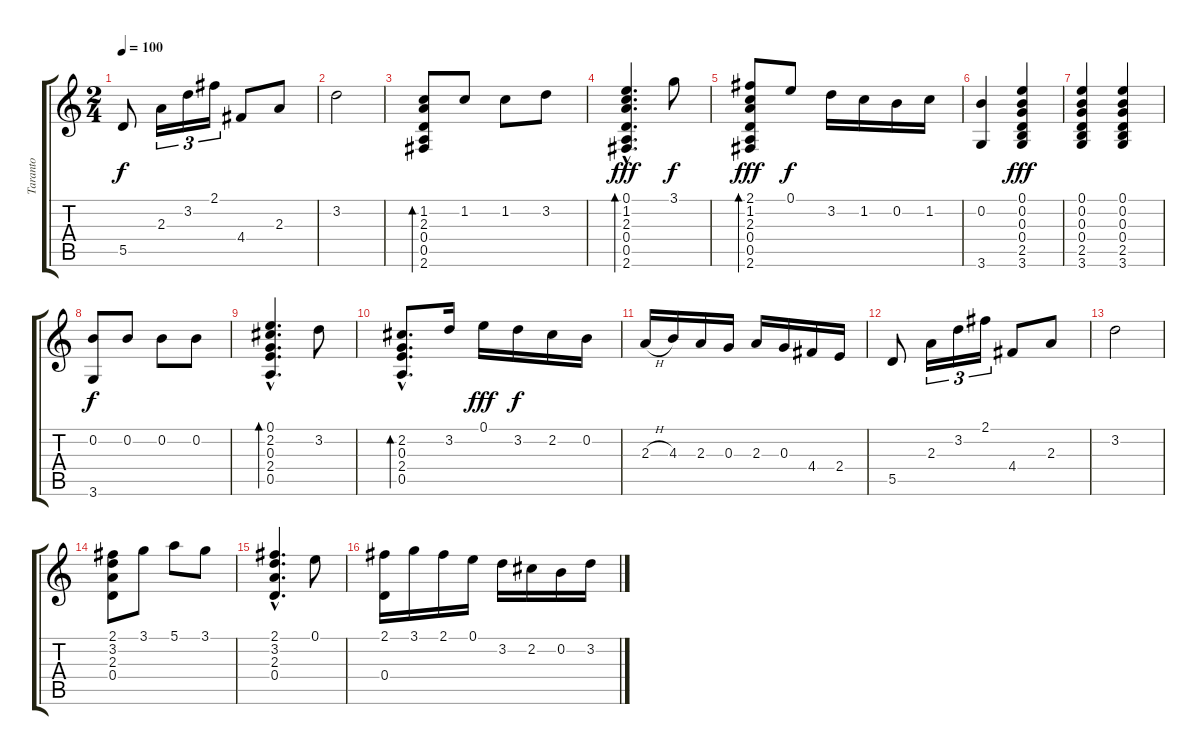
\track ("Taranto" "Taranto") {instrument acousticguitarnylon}
\staff {score tabs}
\tuning (E4 B3 G3 D3 A2 E2) {hide}
\ts (2 4)
\tempo 100
\clef g2
\ks c
5.5.8{dy f} 2.3.16{tu (3 2)} 3.2.16{tu (3 2)} 2.1.16{tu (3 2)} 4.4.8 2.3.8 |
3.2.2 |
(1.2 2.3 0.4 0.5 2.6).8{bd 120} 1.2.8 1.2.8 3.2.8 |
(0.1{hac} 1.2{hac} 2.3{hac} 0.4{hac} 0.5{hac} 2.6{hac}).4{d bd 120 dy fff} 3.1.8{dy f} |
(2.1 1.2 2.3 0.4 0.5 2.6).8{bd 120 dy fff} 0.1.8{dy f} 3.2.16 1.2.16 0.2.16 1.2.16 |
(0.2 3.6).4 (0.1 0.2 0.3 0.4 2.5 3.6).4{dy fff} |
(0.1 0.2 0.3 0.4 2.5 3.6).4 (0.1 0.2 0.3 0.4 2.5 3.6).4 |
(0.2 3.6).8{dy f} 0.2.8 0.2.8 0.2.8 |
(0.1{hac} 2.2{hac} 0.3{hac} 2.4{hac} 0.5{hac}).4{d bd 120} 3.2.8 |
(2.2{hac} 0.3{hac} 2.4{hac} 0.5{hac}).8{d bd 120} 3.2.16 0.1.16{dy fff} 3.2.16{dy f} 2.2.16 0.2.16 |
2.3{h}.16 4.3.16 2.3.16 0.3.16 2.3.16 0.3.16 4.4.16 2.4.16 |
5.5.8 2.3.16{tu (3 2)} 3.2.16{tu (3 2)} 2.1.16{tu (3 2)} 4.4.8 2.3.8 |
3.2.2 |
(2.1 3.2 2.3 0.4).8 3.1.8 5.1.8 3.1.8 |
(2.1{hac} 3.2{hac} 2.3{hac} 0.4{hac}).4{d} 0.1.8 |
(2.1 0.4).16 3.1.16 2.1.16 0.1.16 3.2.16 2.2.16 0.2.16 3.2.16
